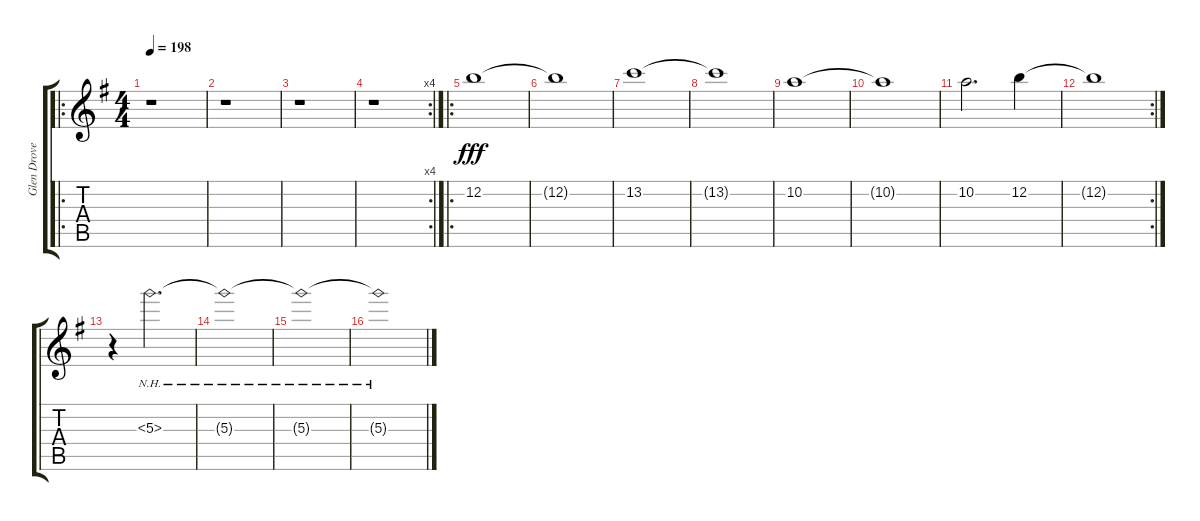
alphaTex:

\track ("Glen Drover" "Glen Drove") {instrument overdrivenguitar}
\staff {score tabs}
\tuning (E4 B3 G3 D3 A2 E2) {hide}
\ro
\ts (4 4)
\tempo 198
\clef g2
\ks g
r.1{dy fff} |
r.1 |
r.1 |
\rc 4
r.1 |
\ro
12.2.1 |
12.2{t}.1 |
13.2.1 |
13.2{t}.1 |
10.2.1 |
10.2{t}.1 |
10.2.2{d} 12.2.4 |
\rc 2
12.2{t}.1 |
r.4 5.3{nh}.2{d} |
5.3{nh t}.1 |
5.3{nh t}.1 |
5.3{nh t}.1
